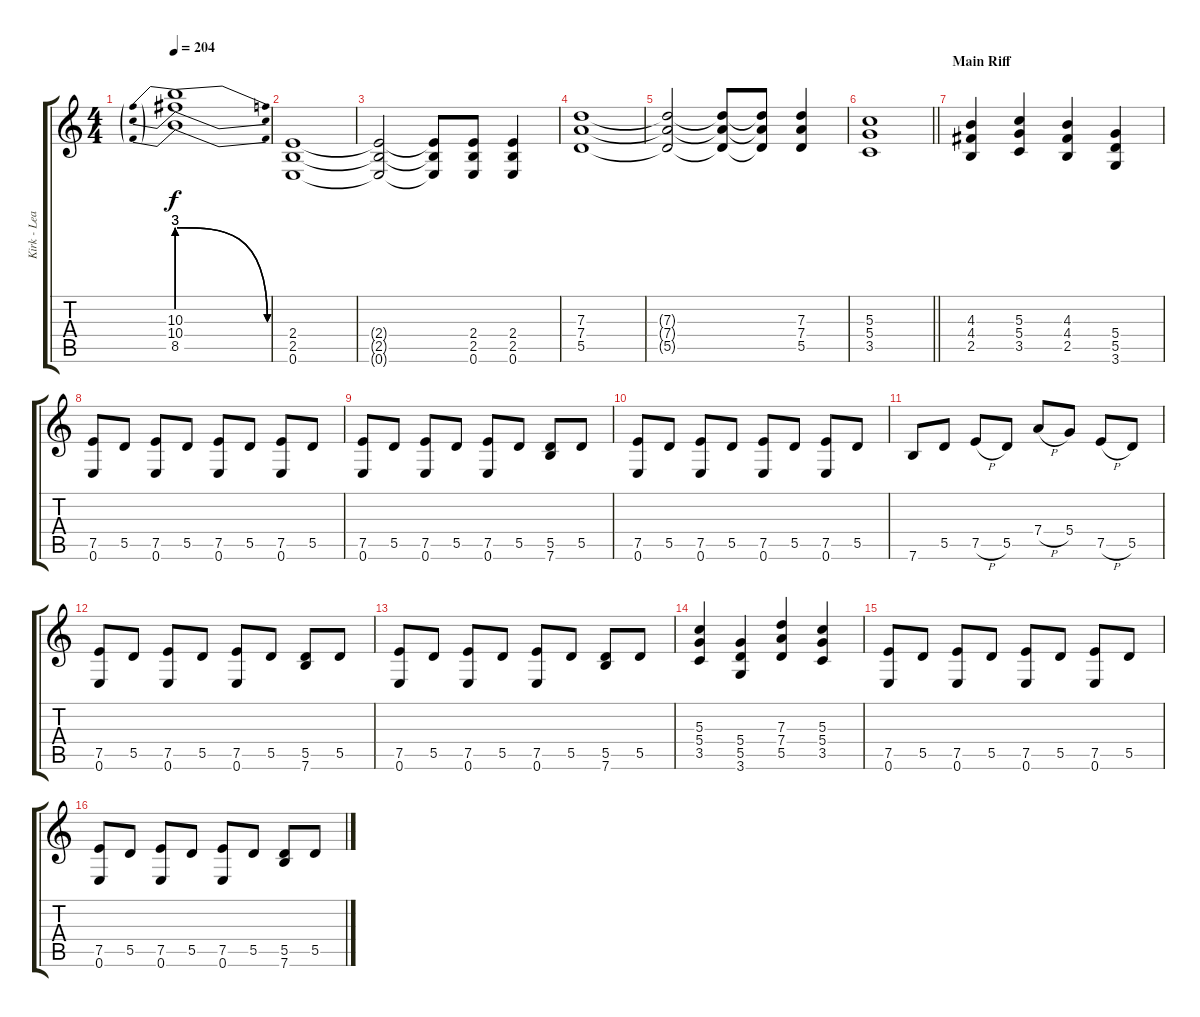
\track ("Kirk - Lead Guitar" "Kirk - Lea") {solo instrument distortionguitar}
\staff {score tabs}
\tuning (E4 B3 G3 D3 A2 E2) {hide}
\ts (4 4)
\tempo 204
\clef g2
\ks c
(10.3{be (prebendrelease 0 12 60 0)} 10.4{be (prebendrelease 0 12 60 0)} 8.5{be (prebendrelease 0 12 60 0)}).1{dy f} |
(2.4 2.5 0.6).1 |
(2.4{t} 2.5{t} 0.6{t}).2 (2.4{t} 2.5{t} 0.6{t}).8 (2.4 2.5 0.6).8 (2.4 2.5 0.6).4 |
(7.3 7.4 5.5).1 |
(7.3{t} 7.4{t} 5.5{t}).2 (7.3{t} 7.4{t} 5.5{t}).8 (7.3{t} 7.4{t} 5.5{t}).8 (7.3 7.4 5.5).4 |
\barLineRight lightlight
(5.3 5.4 3.5).1 |
\section ("" "Main Riff")
(4.3 4.4 2.5).4 (5.3 5.4 3.5).4 (4.3 4.4 2.5).4 (5.4 5.5 3.6).4 |
(7.5 0.6).8 5.5.8 (7.5 0.6).8 5.5.8 (7.5 0.6).8 5.5.8 (7.5 0.6).8 5.5.8 |
(7.5 0.6).8 5.5.8 (7.5 0.6).8 5.5.8 (7.5 0.6).8 5.5.8 (5.5 7.6).8 5.5.8 |
(7.5 0.6).8 5.5.8 (7.5 0.6).8 5.5.8 (7.5 0.6).8 5.5.8 (7.5 0.6).8 5.5.8 |
7.6.8 5.5.8 7.5{h}.8 5.5.8 7.4{h}.8 5.4.8 7.5{h}.8 5.5.8 |
(7.5 0.6).8 5.5.8 (7.5 0.6).8 5.5.8 (7.5 0.6).8 5.5.8 (5.5 7.6).8 5.5.8 |
(7.5 0.6).8 5.5.8 (7.5 0.6).8 5.5.8 (7.5 0.6).8 5.5.8 (5.5 7.6).8 5.5.8 |
(5.3 5.4 3.5).4 (5.4 5.5 3.6).4 (7.3 7.4 5.5).4 (5.3 5.4 3.5).4 |
(7.5 0.6).8 5.5.8 (7.5 0.6).8 5.5.8 (7.5 0.6).8 5.5.8 (7.5 0.6).8 5.5.8 |
(7.5 0.6).8 5.5.8 (7.5 0.6).8 5.5.8 (7.5 0.6).8 5.5.8 (5.5 7.6).8 5.5.8
